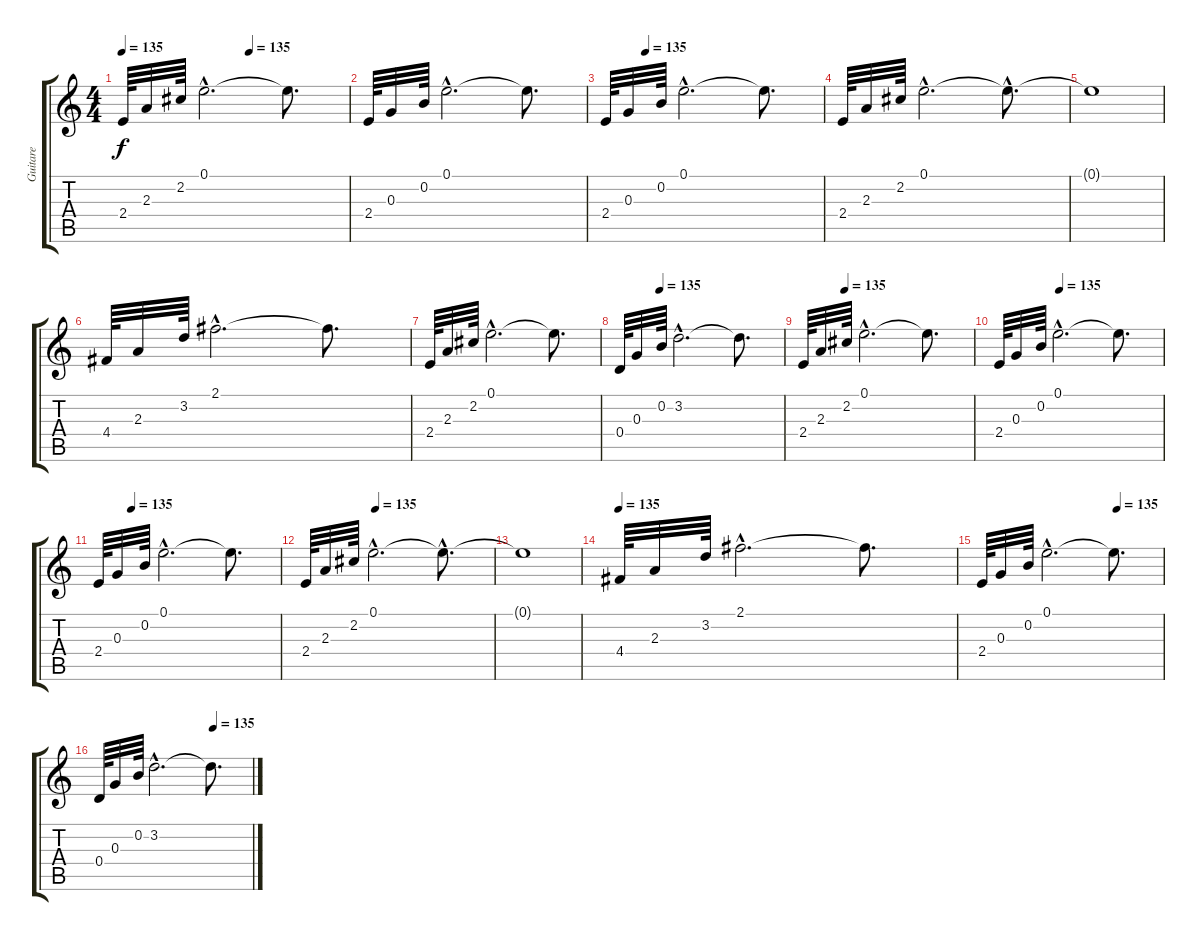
\track ("Guitare" "Guitare") {instrument acousticguitarnylon}
\staff {score tabs}
\tuning (E4 B3 G3 D3 A2 E2) {hide}
\ts (4 4)
\tempo 135
\tempo (135 0.5625)
\clef g2
\ks c
2.4.64{dy f} 2.3.32 2.2.64 0.1{hac}.2{d} 0.1{t}.8{d} |
2.4.64 0.3.32 0.2.64 0.1{hac}.2{d} 0.1{t}.8{d} |
\tempo (135 0.1875)
2.4.64 0.3.32 0.2.64 0.1{hac}.2{d} 0.1{t}.8{d} |
2.4.64 2.3.32 2.2.64 0.1{hac}.2{d} 0.1{hac t}.8{d} |
0.1{t}.1 |
4.4.64 2.3.32 3.2.64 2.1{hac}.2{d} 2.1{t}.8{d} |
2.4.64 2.3.32 2.2.64 0.1{hac}.2{d} 0.1{t}.8{d} |
\tempo (135 0.25)
0.4.64 0.3.32 0.2.64 3.2{hac}.2{d} 3.2{t}.8{d} |
\tempo (135 0.25)
2.4.64 2.3.32 2.2.64 0.1{hac}.2{d} 0.1{t}.8{d} |
\tempo (135 0.375)
2.4.64 0.3.32 0.2.64 0.1{hac}.2{d} 0.1{t}.8{d} |
\tempo (135 0.1875)
2.4.64 0.3.32 0.2.64 0.1{hac}.2{d} 0.1{t}.8{d} |
\tempo (135 0.375)
2.4.64 2.3.32 2.2.64 0.1{hac}.2{d} 0.1{hac t}.8{d} |
0.1{t}.1 |
\tempo 135
4.4.64 2.3.32 3.2.64 2.1{hac}.2{d} 2.1{t}.8{d} |
\tempo (135 0.75)
2.4.64 0.3.32 0.2.64 0.1{hac}.2{d} 0.1{t}.8{d} |
\tempo (135 0.75)
0.4.64 0.3.32 0.2.64 3.2{hac}.2{d} 3.2{t}.8{d}
